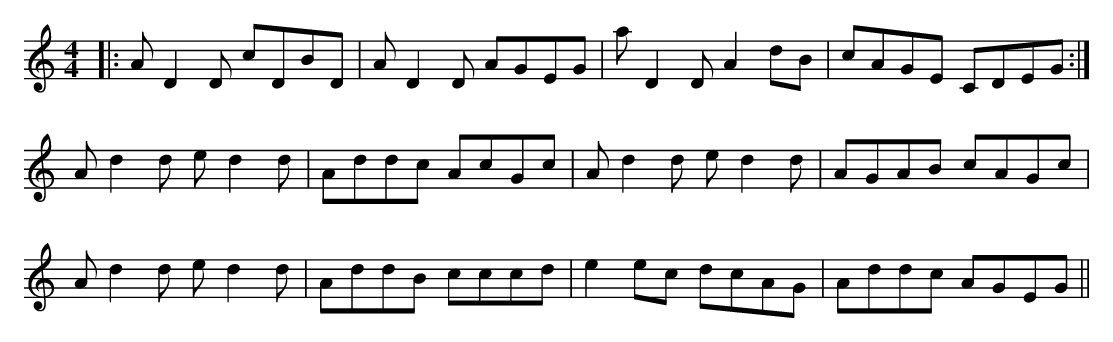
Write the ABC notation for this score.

X:1
M:4/4
K:Ddor
|:AD2D cDBD|AD2D AGEG|aD2D A2dB|cAGE CDEG:|
Ad2d ed2d|Addc AcGc|Ad2d ed2d|AGAB cAGc|
Ad2d ed2d|AddB cccd|e2ec dcAG|Addc AGEG||
